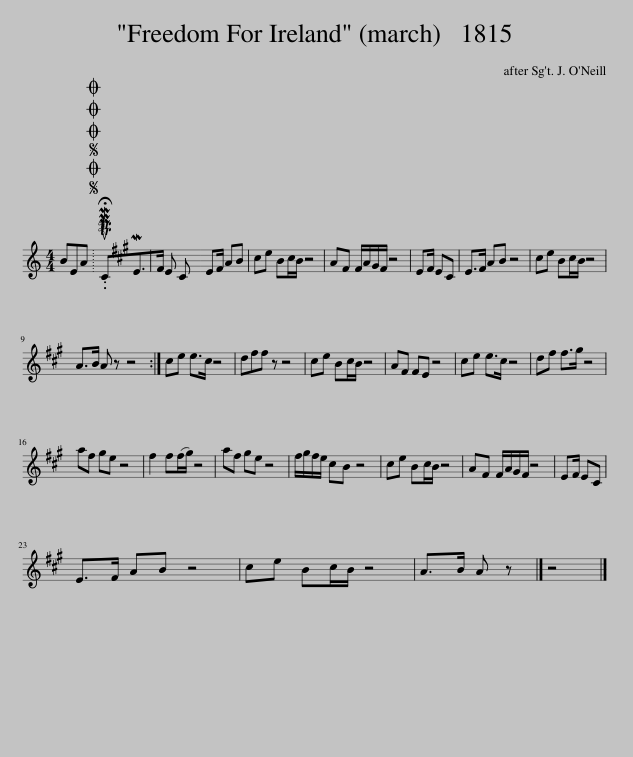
X:1
L:1/8
M:4/4
I:linebreak $
K:C
V:1 treble
V:1
 BEA |SOSOOO .!fermata!PMTuCME>^F E ^C | E^F/ AB | ^ce Bc/B/ z4 | A^F F/A/^G/F/ z4 | %5
 E^F/ E^C | E>^F AB z4 | ^ce Bc/B/ z4 |$ A>B A z z4 :| ^ce e>c z4 | %10
 d^ff z z4 | ^ce Bc/B/ z4 | A^F FE z4 | ^ce e>c z4 | d^f f>^g z4 |$ %15
 a^f ^ge z4 | ^f2 f(f/^g/) z4 | a^f ^ge z4 | ^f/^g/f/e/ ^cB z4 | ^ce Bc/B/ z4 | %20
 A^F F/A/^G/F/ z4 | E^F/ E^C |$ E>^F AB z4 | ^ce Bc/B/ z4 | A>B A z z4 |] %25
